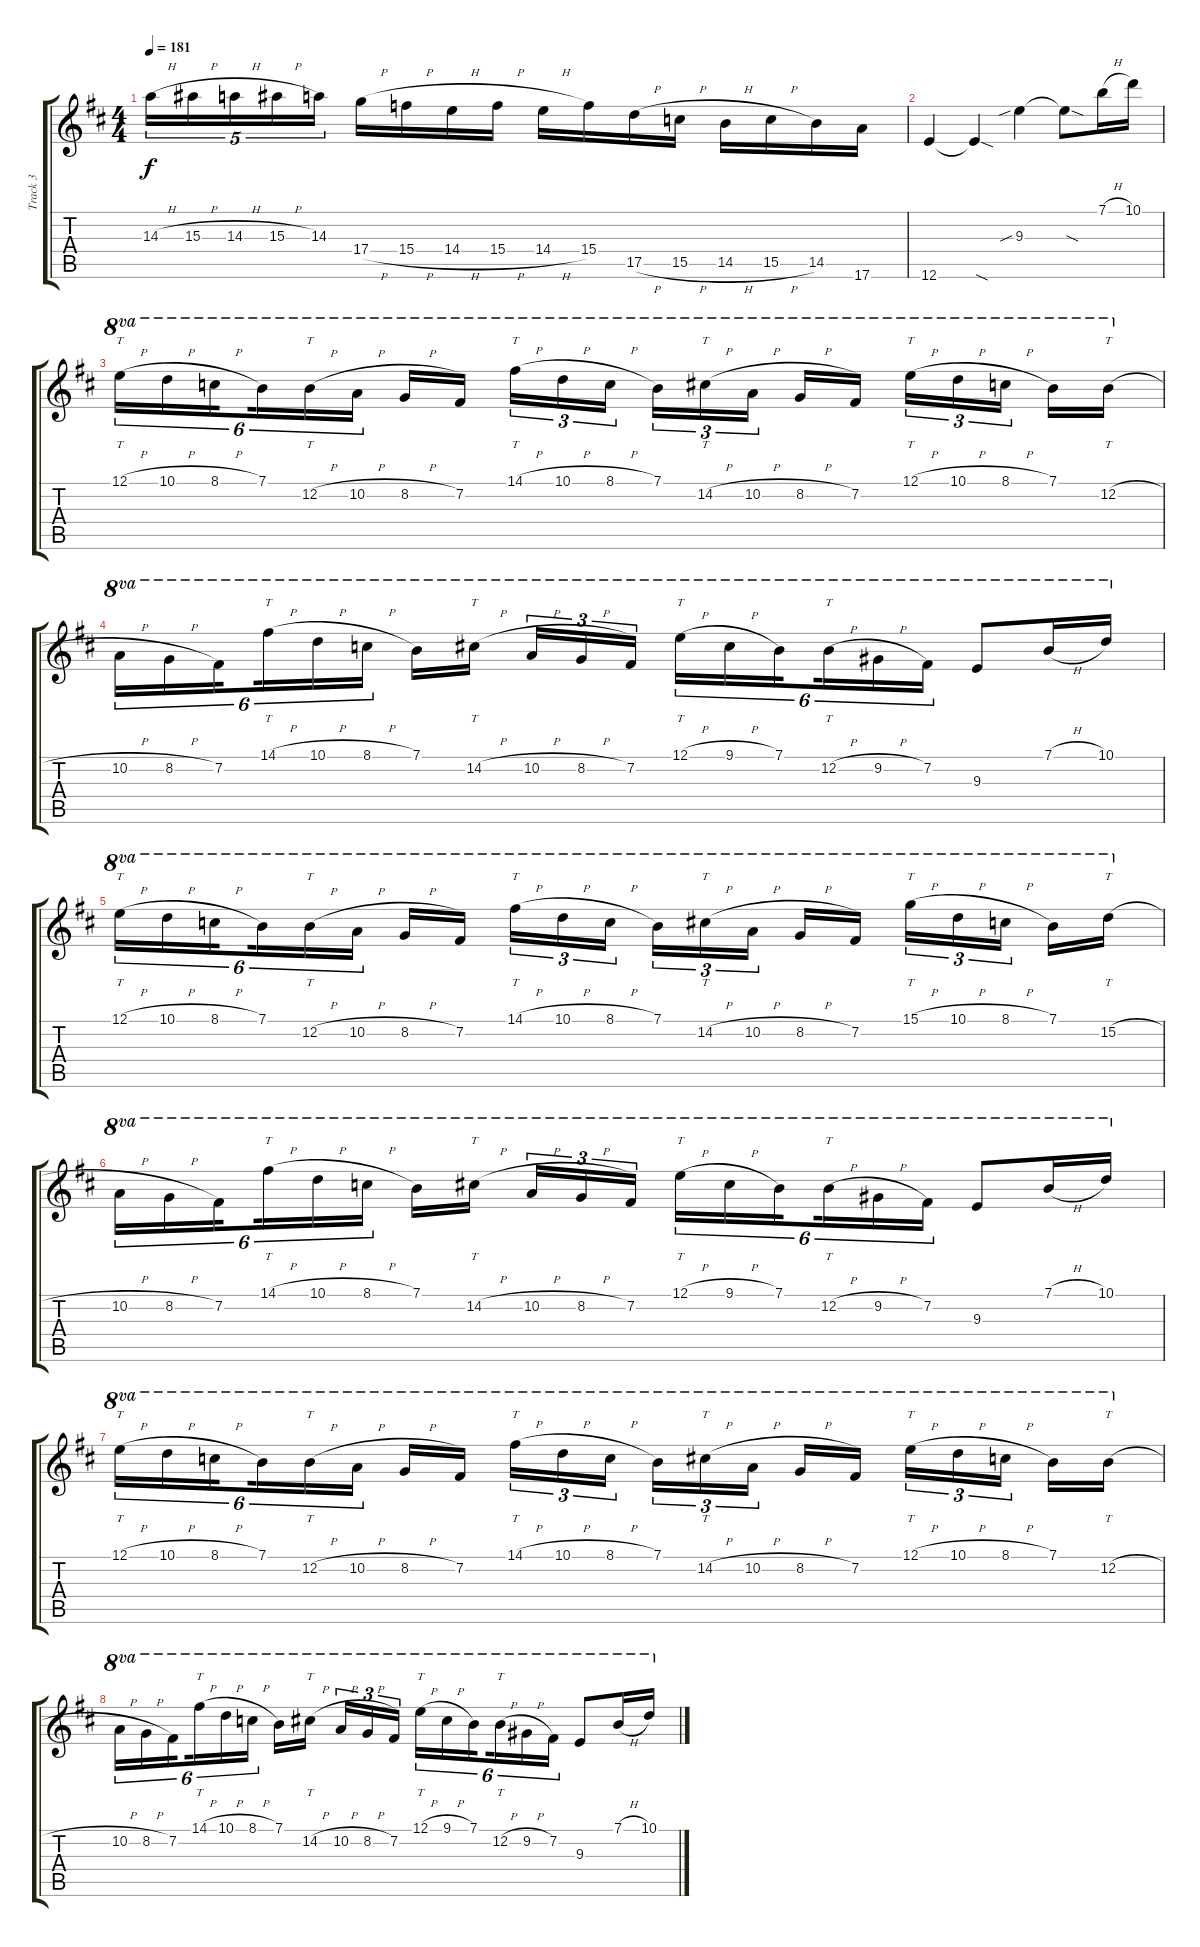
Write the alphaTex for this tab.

\track ("Track 3" "Track 3") {instrument distortionguitar}
\staff {score tabs}
\tuning (E4 B3 G3 D3 A2 E2) {hide}
\ts (4 4)
\tempo 181
\clef g2
\ks d
14.3{h}.16{tu (5 4) dy f} 15.3{h}.16{tu (5 4)} 14.3{h}.16{tu (5 4)} 15.3{h}.16{tu (5 4)} 14.3.16{tu (5 4)} 17.4{h}.16 15.4{h}.16 14.4{h}.16 15.4{h}.16 14.4{h}.16 15.4.16 17.5{h}.16 15.5{h}.16 14.5{h}.16 15.5{h}.16 14.5.16 17.6.16 |
12.6.4 12.6{sod t}.4 9.3{sib}.4 9.3{sod t}.8 7.1{h}.16 10.1.16 |
12.1{h}.16{tt tu (6 4) ot 8va} 10.1{h}.16{tu (6 4) ot 8va} 8.1{h}.16{tu (6 4) ot 8va beam splitsecondary} 7.1.16{tu (6 4) ot 8va} 12.2{h}.16{tt tu (6 4) ot 8va} 10.2{h}.16{tu (6 4) ot 8va} 8.2{h}.16{ot 8va} 7.2.16{ot 8va beam splitsecondary} 14.1{h}.16{tt tu (3 2) ot 8va} 10.1{h}.16{tu (3 2) ot 8va} 8.1{h}.16{tu (3 2) ot 8va} 7.1.16{tu (3 2) ot 8va} 14.2{h}.16{tt tu (3 2) ot 8va} 10.2{h}.16{tu (3 2) ot 8va beam splitsecondary} 8.2{h}.16{ot 8va} 7.2.16{ot 8va} 12.1{h}.16{tt tu (3 2) ot 8va} 10.1{h}.16{tu (3 2) ot 8va} 8.1{h}.16{tu (3 2) ot 8va beam splitsecondary} 7.1.16{ot 8va} 12.2{h}.16{tt ot 8va} |
10.2{h}.16{tu (6 4) ot 8va} 8.2{h}.16{tu (6 4) ot 8va} 7.2.16{tu (6 4) ot 8va beam splitsecondary} 14.1{h}.16{tt tu (6 4) ot 8va} 10.1{h}.16{tu (6 4) ot 8va} 8.1{h}.16{tu (6 4) ot 8va} 7.1.16{ot 8va} 14.2{h}.16{tt ot 8va beam splitsecondary} 10.2{h}.16{tu (3 2) ot 8va} 8.2{h}.16{tu (3 2) ot 8va} 7.2.16{tu (3 2) ot 8va} 12.1{h}.16{tt tu (6 4) ot 8va} 9.1{h}.16{tu (6 4) ot 8va} 7.1.16{tu (6 4) ot 8va beam splitsecondary} 12.2{h}.16{tt tu (6 4) ot 8va} 9.2{h}.16{tu (6 4) ot 8va} 7.2.16{tu (6 4) ot 8va} 9.3.8{ot 8va} 7.1{h}.16{ot 8va} 10.1.16{ot 8va} |
12.1{h}.16{tt tu (6 4) ot 8va} 10.1{h}.16{tu (6 4) ot 8va} 8.1{h}.16{tu (6 4) ot 8va beam splitsecondary} 7.1.16{tu (6 4) ot 8va} 12.2{h}.16{tt tu (6 4) ot 8va} 10.2{h}.16{tu (6 4) ot 8va} 8.2{h}.16{ot 8va} 7.2.16{ot 8va beam splitsecondary} 14.1{h}.16{tt tu (3 2) ot 8va} 10.1{h}.16{tu (3 2) ot 8va} 8.1{h}.16{tu (3 2) ot 8va} 7.1.16{tu (3 2) ot 8va} 14.2{h}.16{tt tu (3 2) ot 8va} 10.2{h}.16{tu (3 2) ot 8va beam splitsecondary} 8.2{h}.16{ot 8va} 7.2.16{ot 8va} 15.1{h}.16{tt tu (3 2) ot 8va} 10.1{h}.16{tu (3 2) ot 8va} 8.1{h}.16{tu (3 2) ot 8va beam splitsecondary} 7.1.16{ot 8va} 15.2{h}.16{tt ot 8va} |
10.2{h}.16{tu (6 4) ot 8va} 8.2{h}.16{tu (6 4) ot 8va} 7.2.16{tu (6 4) ot 8va beam splitsecondary} 14.1{h}.16{tt tu (6 4) ot 8va} 10.1{h}.16{tu (6 4) ot 8va} 8.1{h}.16{tu (6 4) ot 8va} 7.1.16{ot 8va} 14.2{h}.16{tt ot 8va beam splitsecondary} 10.2{h}.16{tu (3 2) ot 8va} 8.2{h}.16{tu (3 2) ot 8va} 7.2.16{tu (3 2) ot 8va} 12.1{h}.16{tt tu (6 4) ot 8va} 9.1{h}.16{tu (6 4) ot 8va} 7.1.16{tu (6 4) ot 8va beam splitsecondary} 12.2{h}.16{tt tu (6 4) ot 8va} 9.2{h}.16{tu (6 4) ot 8va} 7.2.16{tu (6 4) ot 8va} 9.3.8{ot 8va} 7.1{h}.16{ot 8va} 10.1.16{ot 8va} |
12.1{h}.16{tt tu (6 4) ot 8va} 10.1{h}.16{tu (6 4) ot 8va} 8.1{h}.16{tu (6 4) ot 8va beam splitsecondary} 7.1.16{tu (6 4) ot 8va} 12.2{h}.16{tt tu (6 4) ot 8va} 10.2{h}.16{tu (6 4) ot 8va} 8.2{h}.16{ot 8va} 7.2.16{ot 8va beam splitsecondary} 14.1{h}.16{tt tu (3 2) ot 8va} 10.1{h}.16{tu (3 2) ot 8va} 8.1{h}.16{tu (3 2) ot 8va} 7.1.16{tu (3 2) ot 8va} 14.2{h}.16{tt tu (3 2) ot 8va} 10.2{h}.16{tu (3 2) ot 8va beam splitsecondary} 8.2{h}.16{ot 8va} 7.2.16{ot 8va} 12.1{h}.16{tt tu (3 2) ot 8va} 10.1{h}.16{tu (3 2) ot 8va} 8.1{h}.16{tu (3 2) ot 8va beam splitsecondary} 7.1.16{ot 8va} 12.2{h}.16{tt ot 8va} |
10.2{h}.16{tu (6 4) ot 8va} 8.2{h}.16{tu (6 4) ot 8va} 7.2.16{tu (6 4) ot 8va beam splitsecondary} 14.1{h}.16{tt tu (6 4) ot 8va} 10.1{h}.16{tu (6 4) ot 8va} 8.1{h}.16{tu (6 4) ot 8va} 7.1.16{ot 8va} 14.2{h}.16{tt ot 8va beam splitsecondary} 10.2{h}.16{tu (3 2) ot 8va} 8.2{h}.16{tu (3 2) ot 8va} 7.2.16{tu (3 2) ot 8va} 12.1{h}.16{tt tu (6 4) ot 8va} 9.1{h}.16{tu (6 4) ot 8va} 7.1.16{tu (6 4) ot 8va beam splitsecondary} 12.2{h}.16{tt tu (6 4) ot 8va} 9.2{h}.16{tu (6 4) ot 8va} 7.2.16{tu (6 4) ot 8va} 9.3.8{ot 8va} 7.1{h}.16{ot 8va} 10.1.16{ot 8va}
